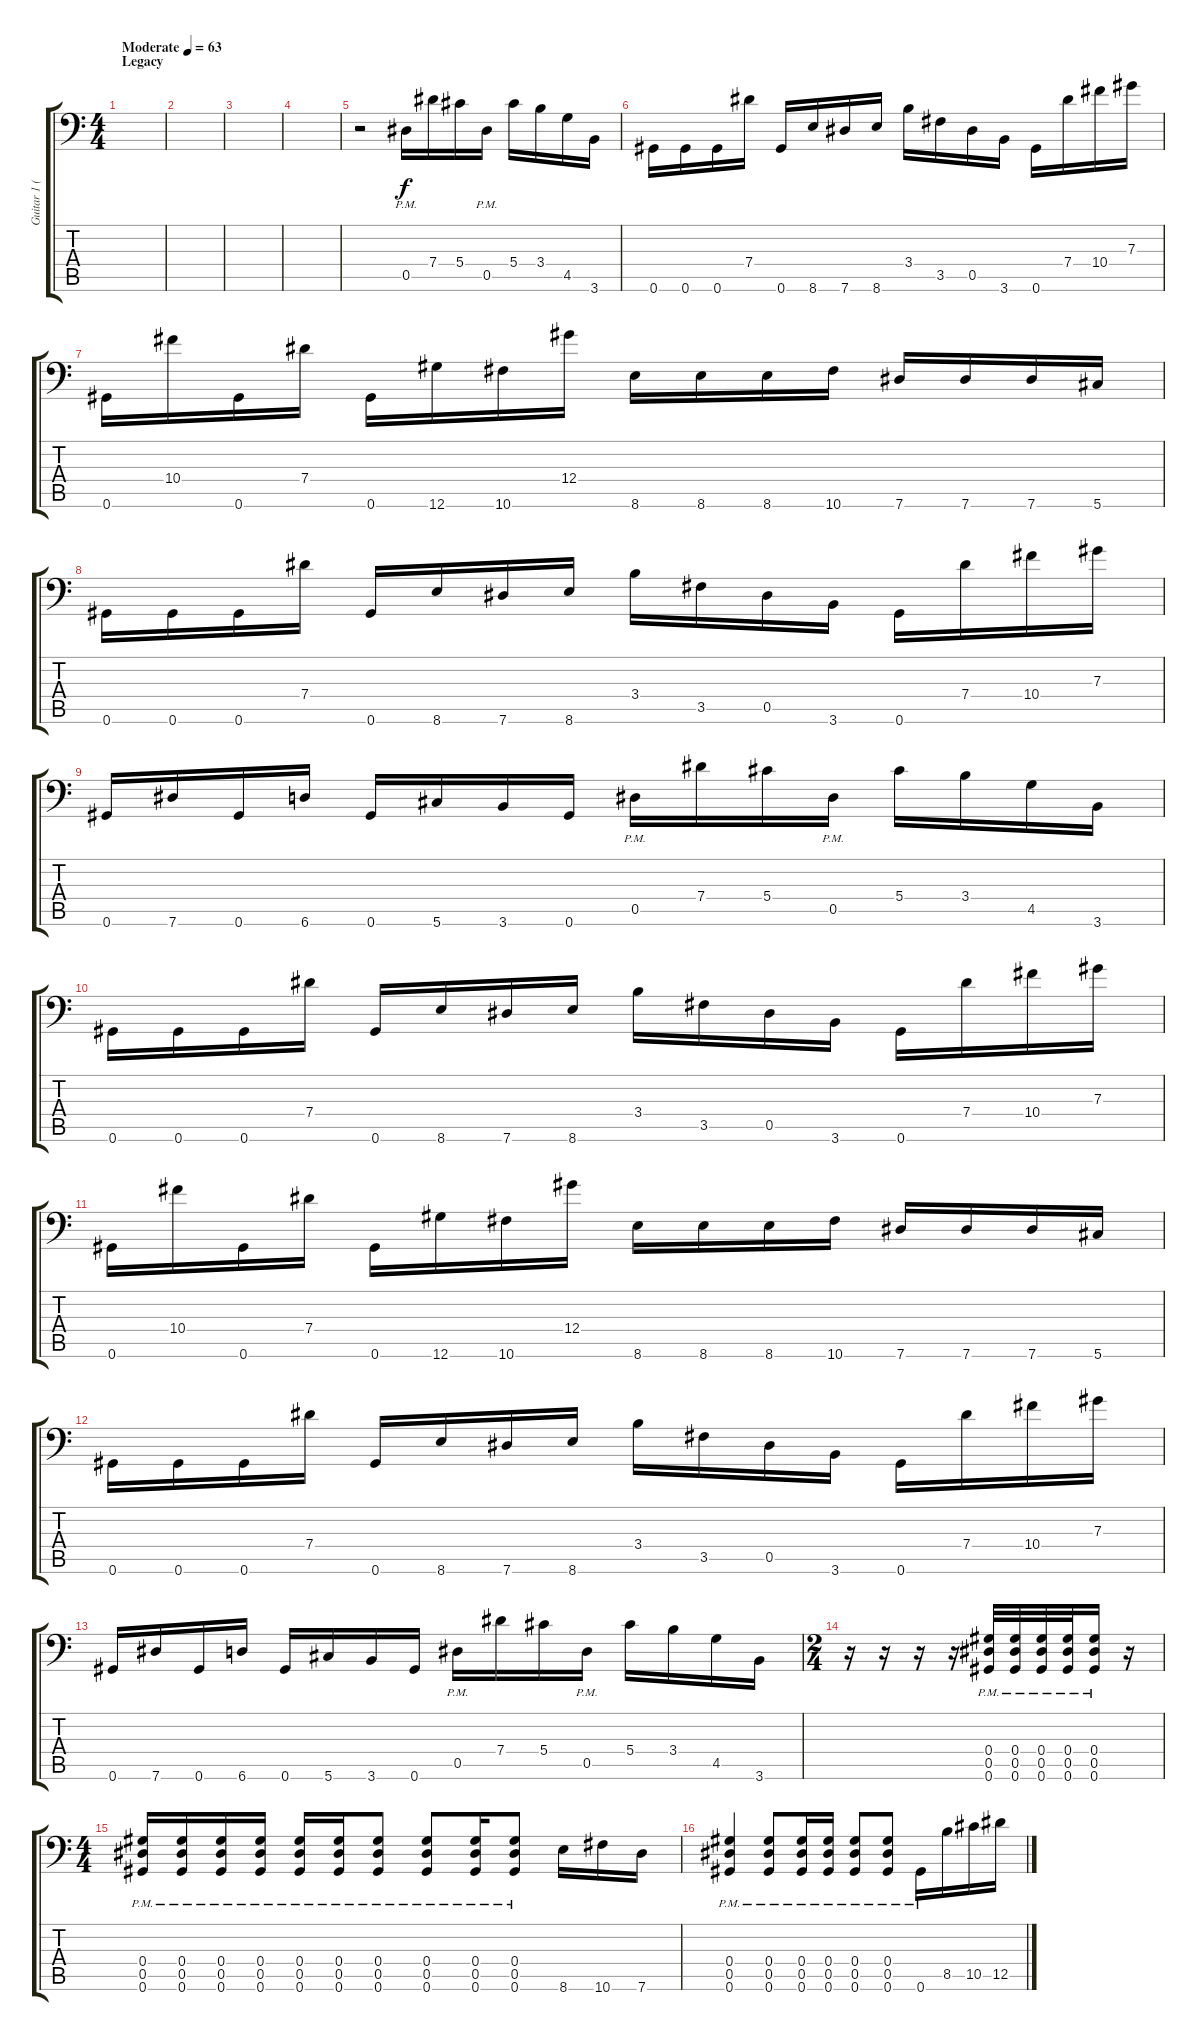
\track ("Guitar 1 (Drop G#)" "Guitar 1 (") {instrument distortionguitar}
\staff {score tabs}
\tuning (Bb3 F3 Db3 Ab2 Eb2 Ab1) {hide}
\ts (4 4)
\section ("" "Legacy")
\tempo (63 "Moderate")
\tempo 117
\tempo (63 "Moderate")
\clef f4
\ks c
|
|
|
|
r.2 0.5{pm}.16 7.4.16 5.4.16 0.5{pm}.16 5.4.16 3.4.16 4.5.16 3.6.16 |
0.6.16 0.6.16 0.6.16 7.4.16 0.6.16 8.6.16 7.6.16 8.6.16 3.4.16 3.5.16 0.5.16 3.6.16 0.6.16 7.4.16 10.4.16 7.3.16 |
0.6.16 10.4.16 0.6.16 7.4.16 0.6.16 12.6.16 10.6.16 12.4.16 8.6.16 8.6.16 8.6.16 10.6.16 7.6.16 7.6.16 7.6.16 5.6.16 |
0.6.16 0.6.16 0.6.16 7.4.16 0.6.16 8.6.16 7.6.16 8.6.16 3.4.16 3.5.16 0.5.16 3.6.16 0.6.16 7.4.16 10.4.16 7.3.16 |
0.6.16 7.6.16 0.6.16 6.6.16 0.6.16 5.6.16 3.6.16 0.6.16 0.5{pm}.16 7.4.16 5.4.16 0.5{pm}.16 5.4.16 3.4.16 4.5.16 3.6.16 |
0.6.16 0.6.16 0.6.16 7.4.16 0.6.16 8.6.16 7.6.16 8.6.16 3.4.16 3.5.16 0.5.16 3.6.16 0.6.16 7.4.16 10.4.16 7.3.16 |
0.6.16 10.4.16 0.6.16 7.4.16 0.6.16 12.6.16 10.6.16 12.4.16 8.6.16 8.6.16 8.6.16 10.6.16 7.6.16 7.6.16 7.6.16 5.6.16 |
0.6.16 0.6.16 0.6.16 7.4.16 0.6.16 8.6.16 7.6.16 8.6.16 3.4.16 3.5.16 0.5.16 3.6.16 0.6.16 7.4.16 10.4.16 7.3.16 |
0.6.16 7.6.16 0.6.16 6.6.16 0.6.16 5.6.16 3.6.16 0.6.16 0.5{pm}.16 7.4.16 5.4.16 0.5{pm}.16 5.4.16 3.4.16 4.5.16 3.6.16 |
\ts (2 4)
r.16 r.16 r.16 r.16 (0.4{pm} 0.5{pm} 0.6{pm}).32 (0.4{pm} 0.5{pm} 0.6{pm}).32 (0.4{pm} 0.5{pm} 0.6{pm}).32 (0.4{pm} 0.5{pm} 0.6{pm}).32 (0.4{pm} 0.5{pm} 0.6{pm}).16 r.16 |
\ts (4 4)
(0.4{pm} 0.5{pm} 0.6{pm}).16 (0.4{pm} 0.5{pm} 0.6{pm}).16 (0.4{pm} 0.5{pm} 0.6{pm}).16 (0.4{pm} 0.5{pm} 0.6{pm}).16 (0.4{pm} 0.5{pm} 0.6{pm}).16 (0.4{pm} 0.5{pm} 0.6{pm}).16 (0.4{pm} 0.5{pm} 0.6{pm}).8 (0.4{pm} 0.5{pm} 0.6{pm}).8 (0.4{pm} 0.5{pm} 0.6{pm}).16 (0.4{pm} 0.5{pm} 0.6{pm}).8 8.6.16 10.6.16 7.6.16 |
(0.4{pm} 0.5{pm} 0.6{pm}).4 (0.4{pm} 0.5{pm} 0.6{pm}).8 (0.4{pm} 0.5{pm} 0.6{pm}).16 (0.4{pm} 0.5{pm} 0.6{pm}).16 (0.4{pm} 0.5{pm} 0.6{pm}).8 (0.4{pm} 0.5{pm} 0.6{pm}).8 0.6{pm}.16 8.5.16 10.5.16 12.5.16
